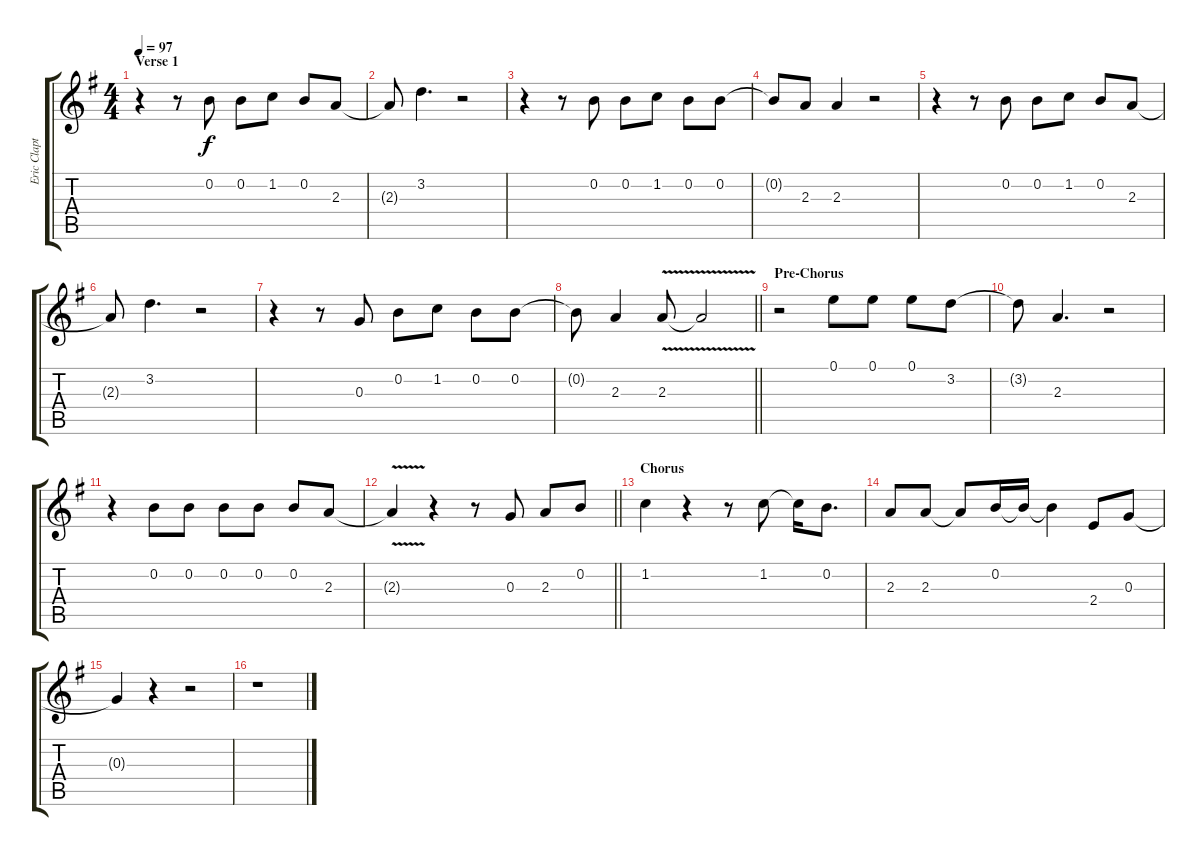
\track ("Eric Clapton Voice" "Eric Clapt") {instrument contrabass}
\staff {score tabs}
\tuning (E4 B3 G3 D3 A2 E2) {hide}
\ts (4 4)
\section ("" "Verse 1")
\tempo 97
\clef g2
\ks g
r.4{dy f} r.8 0.2.8 0.2.8 1.2.8 0.2.8 2.3.8 |
2.3{t}.8 3.2.4{d} r.2 |
r.4 r.8 0.2.8 0.2.8 1.2.8 0.2.8 0.2.8 |
0.2{t}.8 2.3.8 2.3.4 r.2 |
r.4 r.8 0.2.8 0.2.8 1.2.8 0.2.8 2.3.8 |
2.3{t}.8 3.2.4{d} r.2 |
r.4 r.8 0.3.8 0.2.8 1.2.8 0.2.8 0.2.8 |
\barLineRight lightlight
0.2{t}.8 2.3.4 2.3{v}.8 2.3{t}.2 |
\section ("" "Pre-Chorus")
r.2 0.1.8 0.1.8 0.1.8 3.2.8 |
3.2{t}.8 2.3.4{d} r.2 |
r.4 0.2.8 0.2.8 0.2.8 0.2.8 0.2.8 2.3.8 |
\barLineRight lightlight
2.3{v t}.4 r.4 r.8 0.3.8 2.3.8 0.2.8 |
\section ("" "Chorus")
1.2.4 r.4 r.8 1.2.8 1.2{t}.16 0.2.8{d} |
2.3.8 2.3.8 2.3{t}.8 0.2.16 0.2{t}.16 0.2{t}.4 2.4.8 0.3.8 |
0.3{t}.4 r.4 r.2 |
r.1
